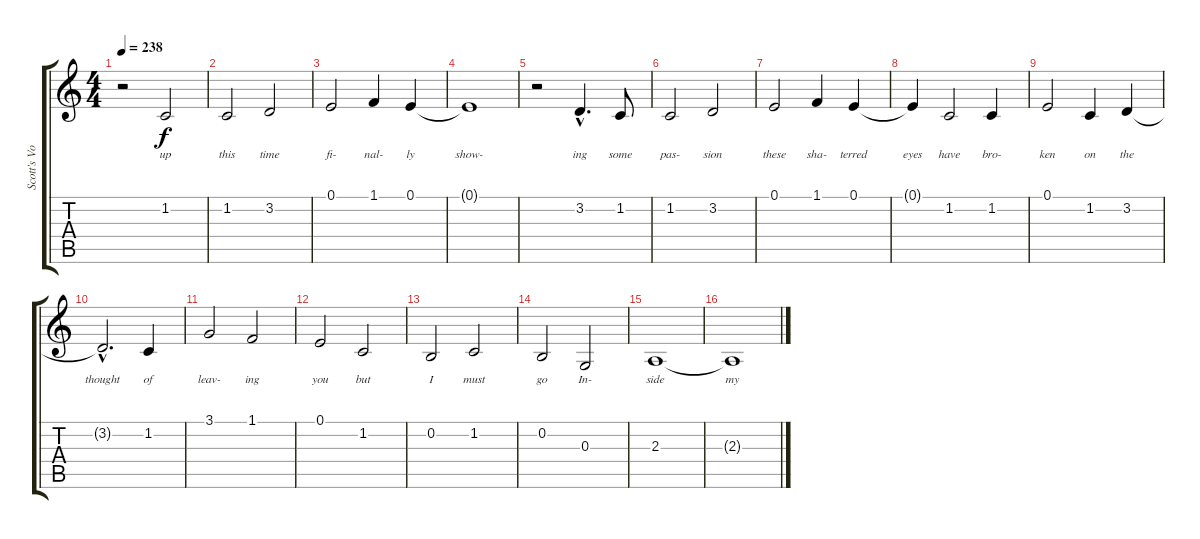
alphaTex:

\track ("Scott's Vocals" "Scott's Vo") {instrument lead2sawtooth}
\staff {score tabs}
\tuning (E4 B3 G3 D3 A2 E2) {hide}
\ts (4 4)
\tempo 238
\clef g2
\ks c
r.2{dy f} 1.2.2{lyrics (0 "up") lyrics (1 "") lyrics (2 "") lyrics (3 "") lyrics (4 "")} |
1.2.2{lyrics (0 "this") lyrics (1 "") lyrics (2 "") lyrics (3 "") lyrics (4 "")} 3.2.2{lyrics (0 "time") lyrics (1 "") lyrics (2 "") lyrics (3 "") lyrics (4 "")} |
0.1.2{lyrics (0 "fi-") lyrics (1 "") lyrics (2 "") lyrics (3 "") lyrics (4 "")} 1.1.4{lyrics (0 "nal-") lyrics (1 "") lyrics (2 "") lyrics (3 "") lyrics (4 "")} 0.1.4{lyrics (0 "ly") lyrics (1 "") lyrics (2 "") lyrics (3 "") lyrics (4 "")} |
0.1{t}.1{lyrics (0 "show-") lyrics (1 "") lyrics (2 "") lyrics (3 "") lyrics (4 "")} |
r.2 3.2{hac}.4{d lyrics (0 "ing") lyrics (1 "") lyrics (2 "") lyrics (3 "") lyrics (4 "")} 1.2.8{lyrics (0 "some") lyrics (1 "") lyrics (2 "") lyrics (3 "") lyrics (4 "")} |
1.2.2{lyrics (0 "pas-") lyrics (1 "") lyrics (2 "") lyrics (3 "") lyrics (4 "")} 3.2.2{lyrics (0 "sion") lyrics (1 "") lyrics (2 "") lyrics (3 "") lyrics (4 "")} |
0.1.2{lyrics (0 "these") lyrics (1 "") lyrics (2 "") lyrics (3 "") lyrics (4 "")} 1.1.4{lyrics (0 "sha-") lyrics (1 "") lyrics (2 "") lyrics (3 "") lyrics (4 "")} 0.1.4{lyrics (0 "terred") lyrics (1 "") lyrics (2 "") lyrics (3 "") lyrics (4 "")} |
0.1{t}.4{lyrics (0 "eyes") lyrics (1 "") lyrics (2 "") lyrics (3 "") lyrics (4 "")} 1.2.2{lyrics (0 "have") lyrics (1 "") lyrics (2 "") lyrics (3 "") lyrics (4 "")} 1.2.4{lyrics (0 "bro-") lyrics (1 "") lyrics (2 "") lyrics (3 "") lyrics (4 "")} |
0.1.2{lyrics (0 "ken") lyrics (1 "") lyrics (2 "") lyrics (3 "") lyrics (4 "")} 1.2.4{lyrics (0 "on") lyrics (1 "") lyrics (2 "") lyrics (3 "") lyrics (4 "")} 3.2.4{lyrics (0 "the") lyrics (1 "") lyrics (2 "") lyrics (3 "") lyrics (4 "")} |
3.2{hac t}.2{d lyrics (0 "thought") lyrics (1 "") lyrics (2 "") lyrics (3 "") lyrics (4 "")} 1.2.4{lyrics (0 "of") lyrics (1 "") lyrics (2 "") lyrics (3 "") lyrics (4 "")} |
3.1.2{lyrics (0 "leav-") lyrics (1 "") lyrics (2 "") lyrics (3 "") lyrics (4 "")} 1.1.2{lyrics (0 "ing") lyrics (1 "") lyrics (2 "") lyrics (3 "") lyrics (4 "")} |
0.1.2{lyrics (0 "you") lyrics (1 "") lyrics (2 "") lyrics (3 "") lyrics (4 "")} 1.2.2{lyrics (0 "but") lyrics (1 "") lyrics (2 "") lyrics (3 "") lyrics (4 "")} |
0.2.2{lyrics (0 "I") lyrics (1 "") lyrics (2 "") lyrics (3 "") lyrics (4 "")} 1.2.2{lyrics (0 "must") lyrics (1 "") lyrics (2 "") lyrics (3 "") lyrics (4 "")} |
0.2.2{lyrics (0 "go") lyrics (1 "") lyrics (2 "") lyrics (3 "") lyrics (4 "")} 0.3.2{lyrics (0 "In-") lyrics (1 "") lyrics (2 "") lyrics (3 "") lyrics (4 "")} |
2.3.1{lyrics (0 "side") lyrics (1 "") lyrics (2 "") lyrics (3 "") lyrics (4 "")} |
2.3{t}.1{lyrics (0 "my") lyrics (1 "") lyrics (2 "") lyrics (3 "") lyrics (4 "")}
